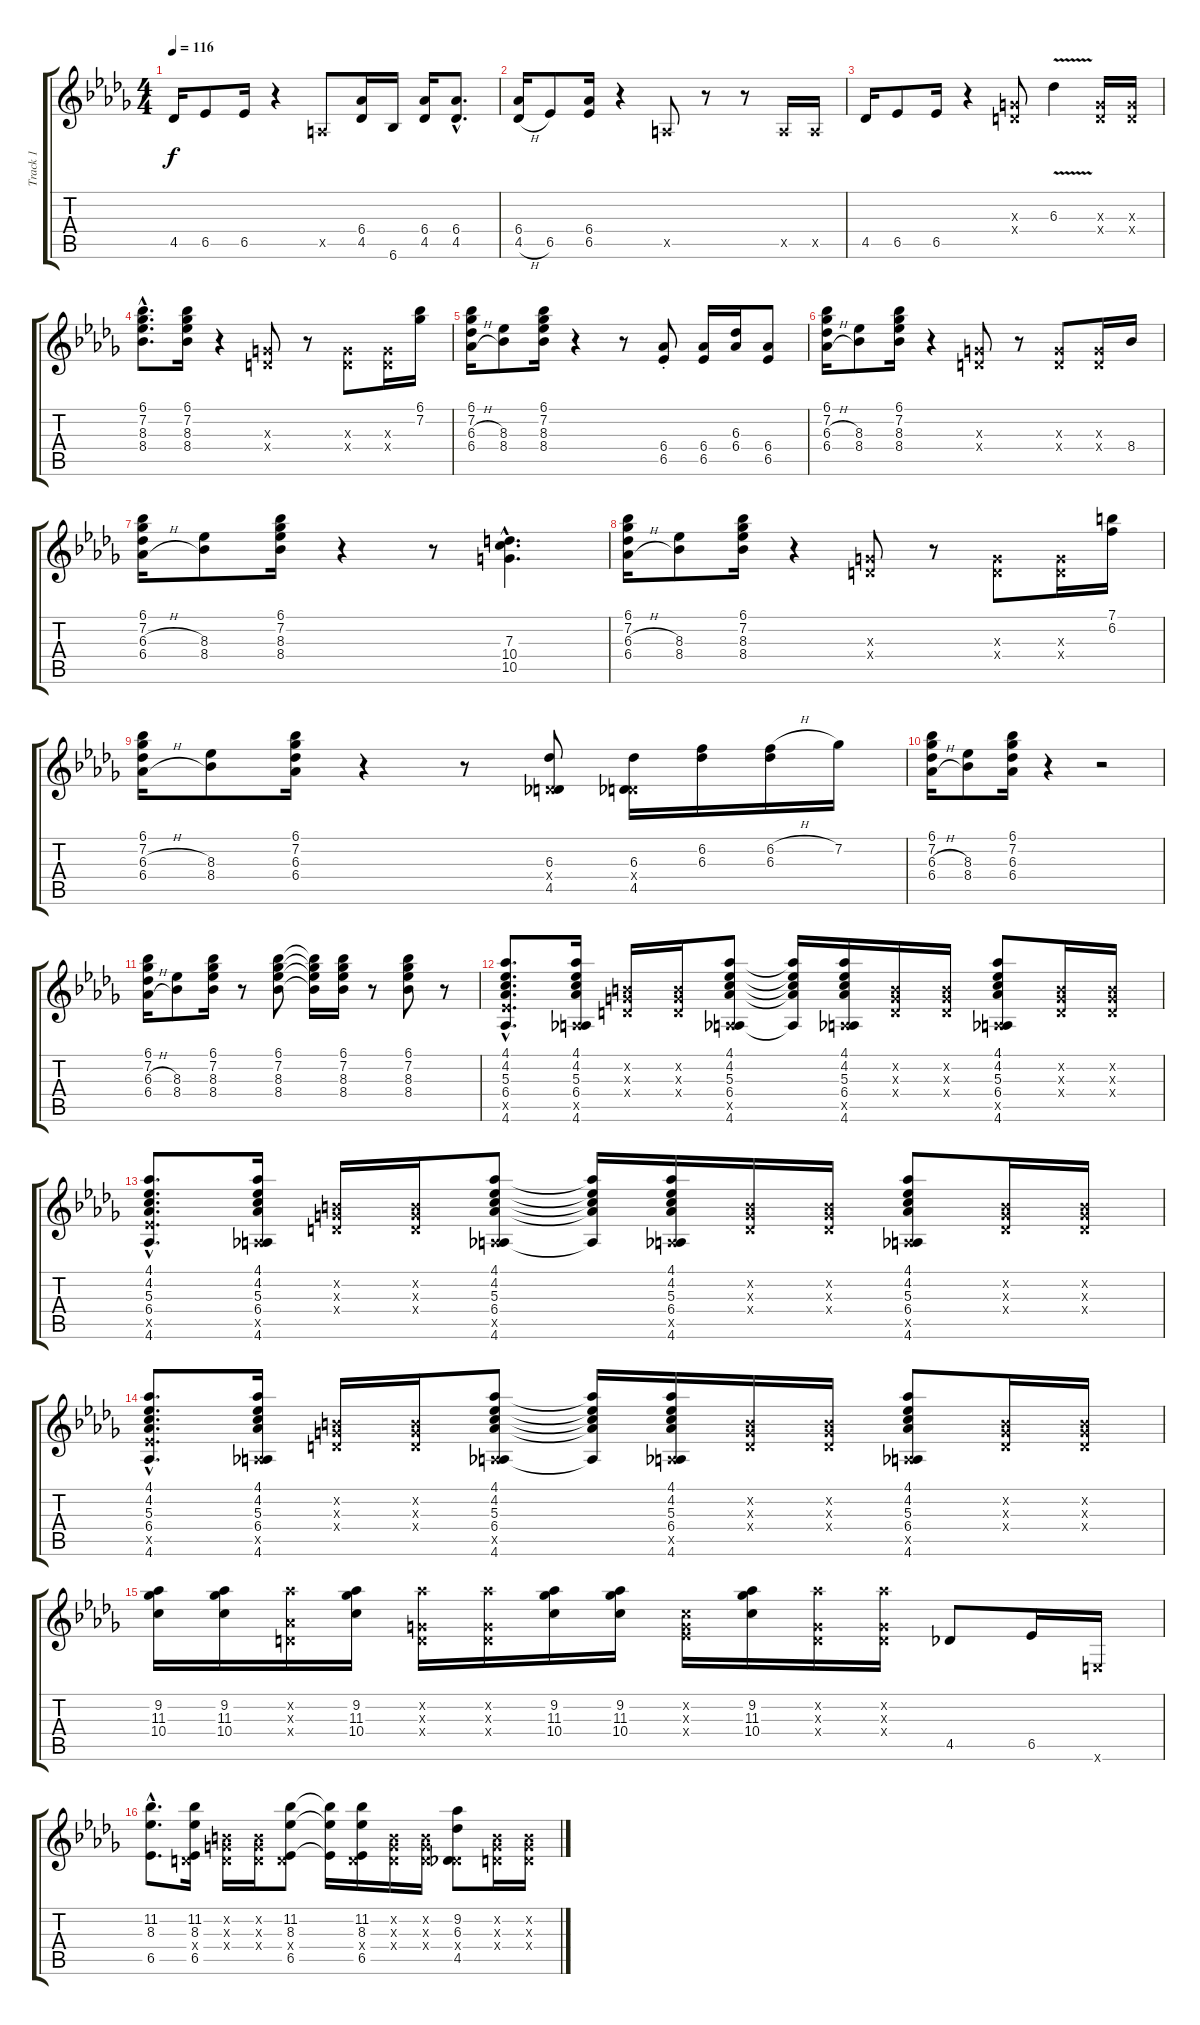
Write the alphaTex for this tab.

\track ("Track 1" "Track 1") {instrument electricguitarclean}
\staff {score tabs}
\tuning (E4 B3 G3 D3 A2 E2) {hide}
\ts (4 4)
\tempo 116
\clef g2
\ks db
4.5.16{dy f} 6.5.8 6.5.16 r.4 0.5{x}.8 (6.4 4.5).16 6.6.16 (6.4 4.5).16 (6.4{hac} 4.5{hac}).8{d} |
(6.4 4.5{h}).16 6.5.8 (6.4 6.5).16 r.4 0.5{x}.8 r.8 r.8 0.5{x}.16 0.5{x}.16 |
4.5.16 6.5.8 6.5.16 r.4 (0.3{x} 0.4{x}).8 6.3{v}.4 (0.3{x} 0.4{x}).16 (0.3{x} 0.4{x}).16 |
(6.1{hac} 7.2{hac} 8.3{hac} 8.4{hac}).8{d} (6.1 7.2 8.3 8.4).16 r.4 (0.3{x} 0.4{x}).8 r.8 (0.3{x} 0.4{x}).8 (0.3{x} 0.4{x}).16 (6.1 7.2).16 |
(6.1 7.2 6.3{h} 6.4{h}).16 (8.3 8.4).8 (6.1 7.2 8.3 8.4).16 r.4 r.8 (6.4{st} 6.5).8 (6.4 6.5).16 (6.3 6.4).16 (6.4 6.5).8 |
(6.1 7.2 6.3{h} 6.4{h}).16 (8.3 8.4).8 (6.1 7.2 8.3 8.4).16 r.4 (0.3{x} 0.4{x}).8 r.8 (0.3{x} 0.4{x}).8 (0.3{x} 0.4{x}).16 8.4.16 |
(6.1 7.2 6.3{h} 6.4{h}).16 (8.3 8.4).8 (6.1 7.2 8.3 8.4).16 r.4 r.8 (7.3{hac} 10.4{hac} 10.5{hac}).4{d} |
(6.1 7.2 6.3{h} 6.4{h}).16 (8.3 8.4).8 (6.1 7.2 8.3 8.4).16 r.4 (0.3{x} 0.4{x}).8 r.8 (0.3{x} 0.4{x}).8 (0.3{x} 0.4{x}).16 (7.1 6.2).16 |
(6.1 7.2 6.3{h} 6.4{h}).16 (8.3 8.4).8 (6.1 7.2 6.3 6.4).16 r.4 r.8 (6.3 0.4{x} 4.5).8 (6.3 0.4{x} 4.5).16 (6.2 6.3).16 (6.2{h} 6.3).16 7.2.16 |
(6.1 7.2 6.3{h} 6.4{h}).16 (8.3 8.4).8 (6.1 7.2 6.3 6.4).16 r.4 r.2 |
(6.1 7.2 6.3{h} 6.4{h}).16 (8.3 8.4).8 (6.1 7.2 8.3 8.4).16 r.8 (6.1 7.2 8.3 8.4).8 (6.1{t} 7.2{t} 8.3{t} 8.4{t}).16 (6.1 7.2 8.3 8.4).16 r.8 (6.1 7.2 8.3 8.4).8 r.8 |
(4.1{hac} 4.2{hac} 5.3{hac} 6.4{hac} 6.5{hac x} 4.6{hac}).8{d} (4.1 4.2 5.3 6.4 0.5{x} 4.6).16 (0.2{x} 0.3{x} 0.4{x}).16 (0.2{x} 0.3{x} 0.4{x}).16 (4.1 4.2 5.3 6.4 0.5{x} 4.6).8 (4.1{t} 4.2{t} 5.3{t} 6.4{t} 4.6{t}).16 (4.1 4.2 5.3 6.4 0.5{x} 4.6).16 (0.2{x} 0.3{x} 0.4{x}).16 (0.2{x} 0.3{x} 0.4{x}).16 (4.1 4.2 5.3 6.4 0.5{x} 4.6).8 (0.2{x} 0.3{x} 0.4{x}).16 (0.2{x} 0.3{x} 0.4{x}).16 |
(4.1{hac} 4.2{hac} 5.3{hac} 6.4{hac} 6.5{hac x} 4.6{hac}).8{d} (4.1 4.2 5.3 6.4 0.5{x} 4.6).16 (0.2{x} 0.3{x} 0.4{x}).16 (0.2{x} 0.3{x} 0.4{x}).16 (4.1 4.2 5.3 6.4 0.5{x} 4.6).8 (4.1{t} 4.2{t} 5.3{t} 6.4{t} 4.6{t}).16 (4.1 4.2 5.3 6.4 0.5{x} 4.6).16 (0.2{x} 0.3{x} 0.4{x}).16 (0.2{x} 0.3{x} 0.4{x}).16 (4.1 4.2 5.3 6.4 0.5{x} 4.6).8 (0.2{x} 0.3{x} 0.4{x}).16 (0.2{x} 0.3{x} 0.4{x}).16 |
(4.1{hac} 4.2{hac} 5.3{hac} 6.4{hac} 6.5{hac x} 4.6{hac}).8{d} (4.1 4.2 5.3 6.4 0.5{x} 4.6).16 (0.2{x} 0.3{x} 0.4{x}).16 (0.2{x} 0.3{x} 0.4{x}).16 (4.1 4.2 5.3 6.4 0.5{x} 4.6).8 (4.1{t} 4.2{t} 5.3{t} 6.4{t} 4.6{t}).16 (4.1 4.2 5.3 6.4 0.5{x} 4.6).16 (0.2{x} 0.3{x} 0.4{x}).16 (0.2{x} 0.3{x} 0.4{x}).16 (4.1 4.2 5.3 6.4 0.5{x} 4.6).8 (0.2{x} 0.3{x} 0.4{x}).16 (0.2{x} 0.3{x} 0.4{x}).16 |
(9.2 11.3 10.4).16 (9.2 11.3 10.4).16 (9.2{x} 1.3{x} 0.4{x}).16 (9.2 11.3 10.4).16 (9.2{x} 0.3{x} 0.4{x}).16 (9.2{x} 0.3{x} 0.4{x}).16 (9.2 11.3 10.4).16 (9.2 11.3 10.4).16 (1.2{x} 0.3{x} 1.4{x}).16 (9.2 11.3 10.4).16 (9.2{x} 0.3{x} 0.4{x}).16 (9.2{x} 0.3{x} 0.4{x}).16 4.5.8 6.5.16 0.6{x}.16 |
(11.2{hac} 8.3{hac} 6.5{hac}).8{d} (11.2 8.3 0.4{x} 6.5).16 (0.2{x} 0.3{x} 0.4{x}).16 (0.2{x} 0.3{x} 0.4{x}).16 (11.2 8.3 0.4{x} 6.5).8 (11.2{t} 8.3{t} 6.5{t}).16 (11.2 8.3 0.4{x} 6.5).16 (0.2{x} 0.3{x} 0.4{x}).16 (0.2{x} 0.3{x} 0.4{x}).16 (9.2 6.3 0.4{x} 4.5).8 (0.2{x} 0.3{x} 0.4{x}).16 (0.2{x} 0.3{x} 0.4{x}).16
